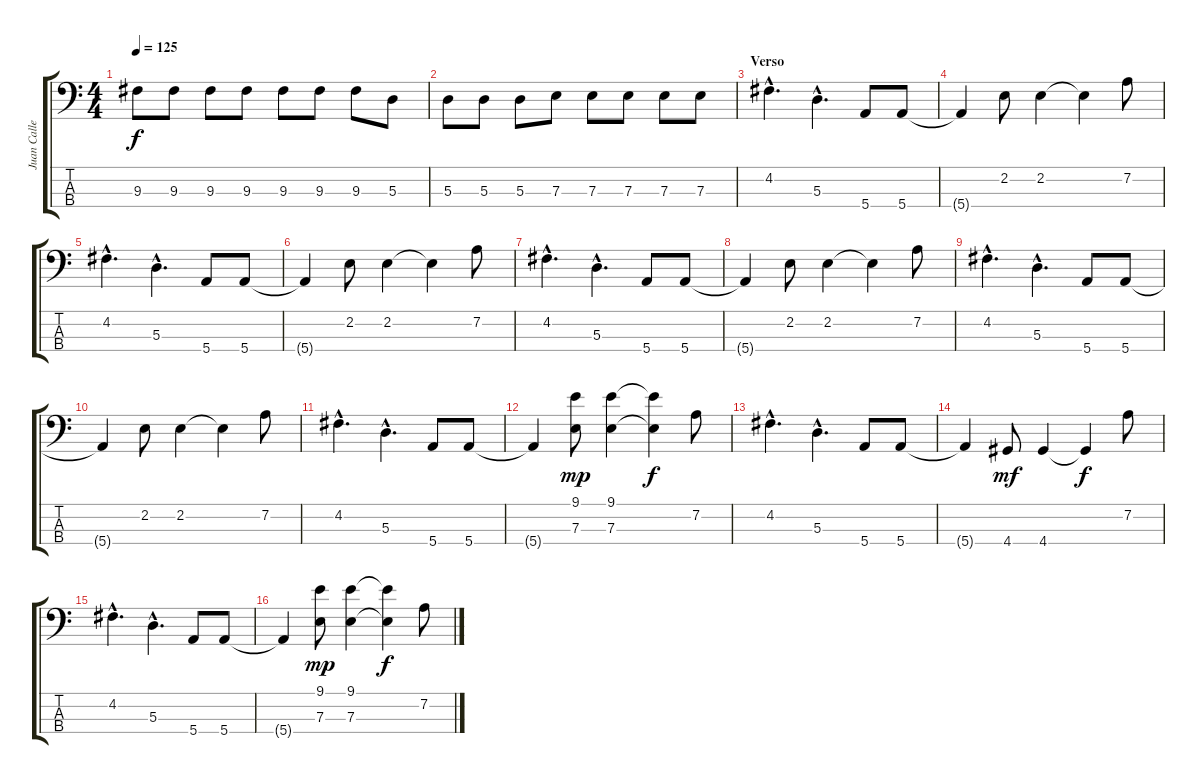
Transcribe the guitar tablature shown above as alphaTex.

\track ("Juan Calleros" "Juan Calle") {instrument electricbassfinger}
\staff {score tabs}
\tuning (G2 D2 A1 E1) {hide}
\ts (4 4)
\tempo 125
\clef f4
\ks c
9.3.8{dy f} 9.3.8 9.3.8 9.3.8 9.3.8 9.3.8 9.3.8 5.3.8 |
5.3.8 5.3.8 5.3.8 7.3.8 7.3.8 7.3.8 7.3.8 7.3.8 |
\section ("" "Verso")
4.2{hac}.4{d} 5.3{hac}.4{d volume 11} 5.4.8 5.4.8 |
5.4{t}.4 2.2.8 2.2.4 2.2{t}.4 7.2.8 |
4.2{hac}.4{d} 5.3{hac}.4{d} 5.4.8 5.4.8 |
5.4{t}.4 2.2.8 2.2.4 2.2{t}.4 7.2.8 |
4.2{hac}.4{d} 5.3{hac}.4{d} 5.4.8 5.4.8 |
5.4{t}.4 2.2.8 2.2.4 2.2{t}.4 7.2.8 |
4.2{hac}.4{d} 5.3{hac}.4{d} 5.4.8 5.4.8 |
5.4{t}.4 2.2.8 2.2.4 2.2{t}.4 7.2.8{volume 16} |
4.2{hac}.4{d} 5.3{hac}.4{d} 5.4.8 5.4.8 |
5.4{t}.4 (9.1 7.3).8{dy mp} (9.1 7.3).4 (9.1{t} 7.3{t}).4{dy f} 7.2.8 |
4.2{hac}.4{d} 5.3{hac}.4{d} 5.4.8 5.4.8 |
5.4{t}.4 4.4.8{dy mf} 4.4.4 4.4{t}.4{dy f} 7.2.8 |
4.2{hac}.4{d} 5.3{hac}.4{d} 5.4.8 5.4.8 |
5.4{t}.4 (9.1 7.3).8{dy mp} (9.1 7.3).4 (9.1{t} 7.3{t}).4{dy f} 7.2.8
